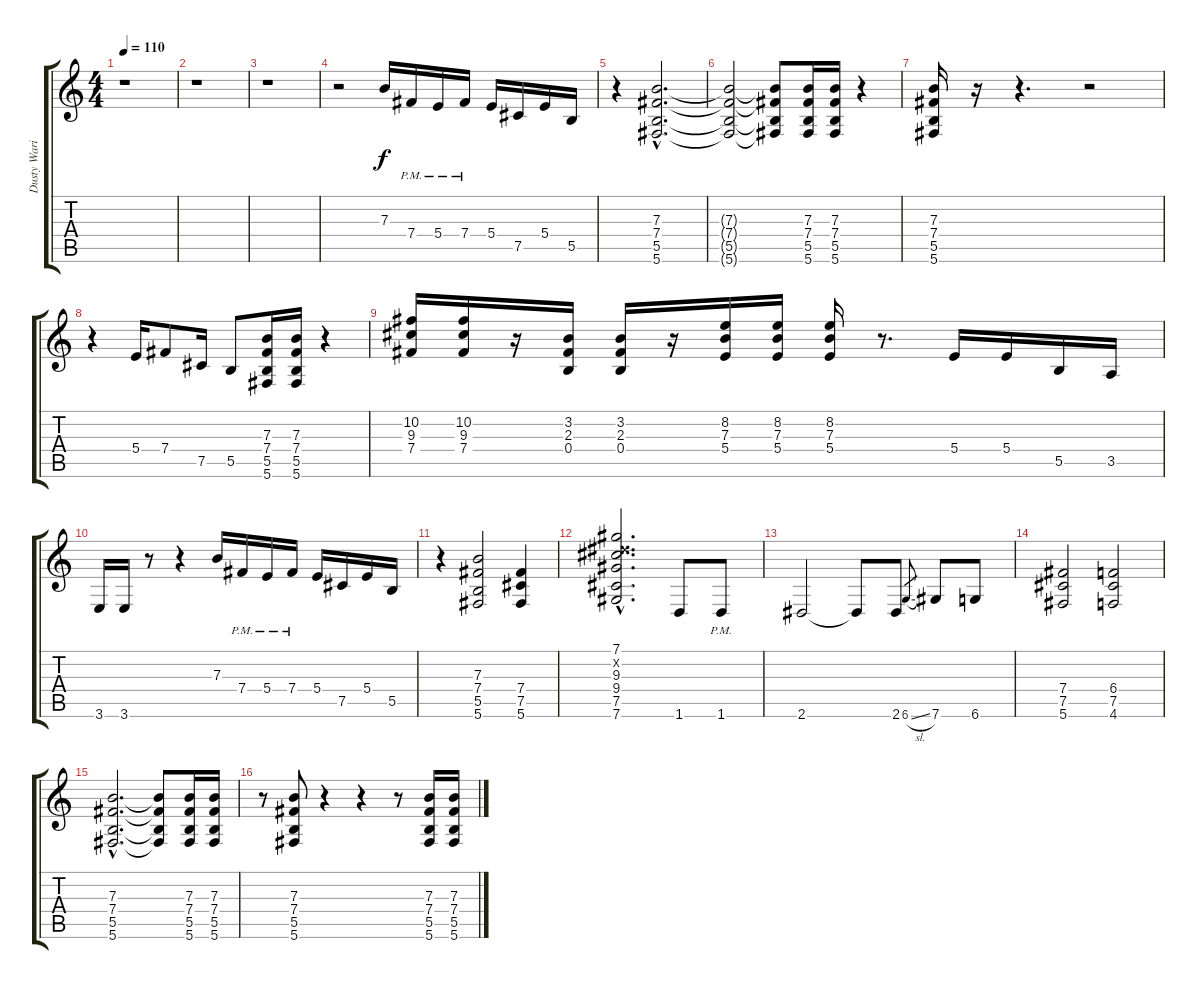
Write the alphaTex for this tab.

\track ("Dusty Waring - Rhythm" "Dusty Wari") {instrument distortionguitar}
\staff {score tabs}
\tuning (Db4 Ab3 E3 B2 Gb2 Db2) {hide}
\ts (4 4)
\tempo 110
\clef g2
\ks c
r.1{dy f instrument distortionguitar} |
r.1 |
r.1 |
r.2 7.3.16 7.4{pm}.16 5.4{pm}.16 7.4{pm}.16 5.4.16 7.5.16 5.4.16 5.5.16 |
r.4 (7.3{hac} 7.4{hac} 5.5{hac} 5.6{hac}).2{d} |
(7.3{t} 7.4{t} 5.5{t} 5.6{t}).2 (7.3{t} 7.4{t} 5.5{t} 5.6{t}).8 (7.3 7.4 5.5 5.6).16 (7.3 7.4 5.5 5.6).16 r.4 |
(7.3 7.4 5.5 5.6).16 r.16 r.4{d} r.2 |
r.4 5.4.16 7.4.8 7.5.16 5.5.8 (7.3 7.4 5.5 5.6).16 (7.3 7.4 5.5 5.6).16 r.4 |
(10.2 9.3 7.4).16 (10.2 9.3 7.4).16 r.16 (3.2 2.3 0.4).16 (3.2 2.3 0.4).16 r.16 (8.2 7.3 5.4).16 (8.2 7.3 5.4).16 (8.2 7.3 5.4).16 r.8{d} 5.4.16 5.4.16 5.5.16 3.5.16 |
3.6.16 3.6.16 r.8 r.4 7.3.16 7.4{pm}.16 5.4{pm}.16 7.4{pm}.16 5.4.16 7.5.16 5.4.16 5.5.16 |
r.4 (7.3 7.4 5.5 5.6).2 (7.4 7.5 5.6).4 |
(7.1{hac} 7.2{hac x} 9.3{hac} 9.4{hac} 7.5{hac} 7.6{hac}).2{d} 1.6.8 1.6{pm}.8 |
2.6.2 2.6{t}.8 2.6.8 6.6{sl}.8{gr} 7.6.8 6.6.8 |
(7.4 7.5 5.6).2 (6.4 7.5 4.6).2 |
(7.3{hac} 7.4{hac} 5.5{hac} 5.6{hac}).2{d} (7.3{t} 7.4{t} 5.5{t} 5.6{t}).8 (7.3 7.4 5.5 5.6).16 (7.3 7.4 5.5 5.6).16 |
r.8 (7.3 7.4 5.5 5.6).8 r.4 r.4 r.8 (7.3 7.4 5.5 5.6).16 (7.3 7.4 5.5 5.6).16
